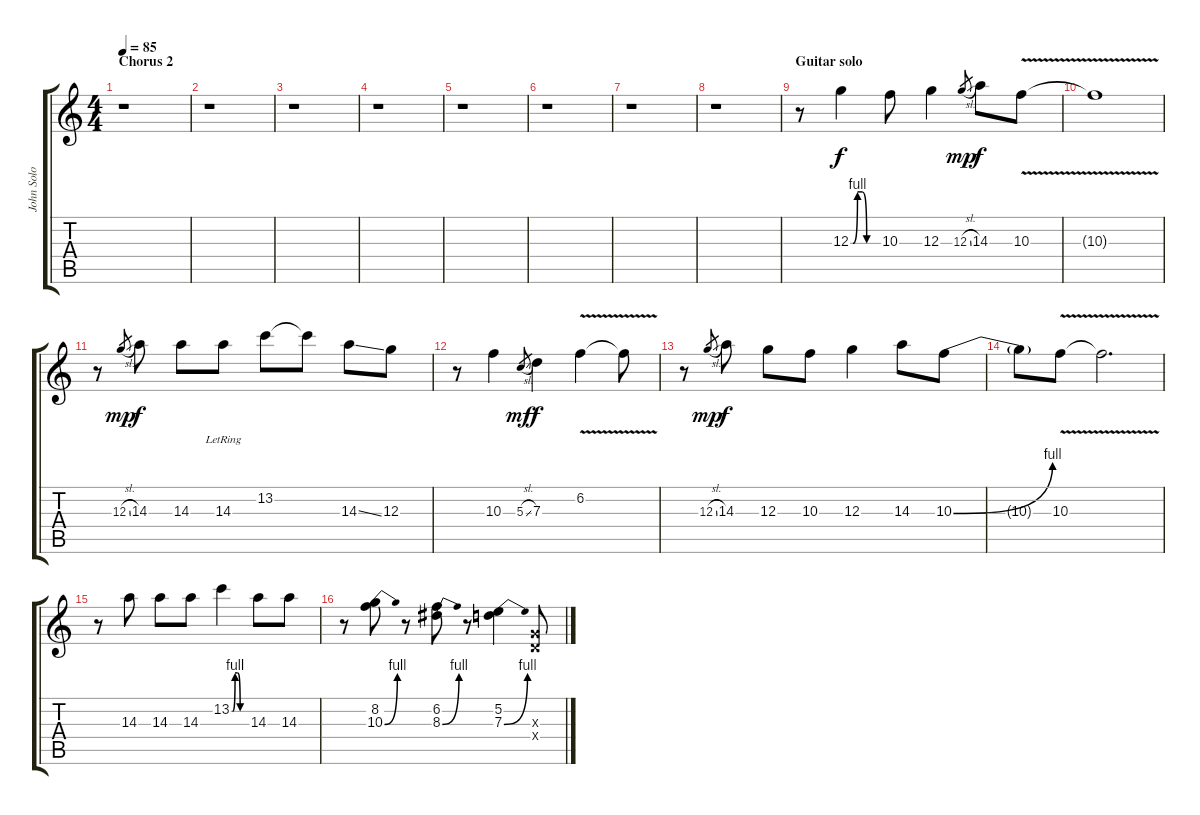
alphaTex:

\track ("John Solo" "John Solo") {instrument overdrivenguitar}
\staff {score tabs}
\tuning (E4 B3 G3 D3 A2 E2) {hide}
\ts (4 4)
\section ("" "Chorus 2")
\tempo 85
\clef g2
\ks c
r.1{dy f} |
r.1 |
r.1 |
r.1 |
r.1 |
r.1 |
r.1 |
r.1 |
\section ("" "Guitar solo")
r.8 12.3{be (custom 0 0 5 0 15 4 25 4 35 0 60 0)}.4 10.3.8 12.3.4 12.3{sl}.8{gr dy mp} 14.3.8{dy f} 10.3{v}.8 |
10.3{t}.1 |
r.8 12.3{sl}.8{gr dy mp} 14.3.8{dy f} 14.3.8 14.3{lr}.8 13.2.8 13.2{t}.8 14.3{ss}.8 12.3.8 |
r.8 10.3.4 5.3{sl}.8{gr dy mf} 7.3.4{dy f} 6.2{v}.4 6.2{t}.8 |
r.8 12.3{sl}.8{gr dy mp} 14.3.8{dy f} 12.3.8 10.3.8 12.3.4 14.3.8 10.3{be (bend 0 0 60 4)}.8 |
10.3{t}.8 10.3{v}.8 10.3{t}.2{d} |
r.8 14.3.8 14.3.8 14.3.8 13.2{be (custom 0 0 5 0 15 4 25 4 35 0 60 0)}.4 14.3.8 14.3.8 |
r.8 (8.2 10.3{be (bend 0 0 60 4)}).8 r.8 (6.2 8.3{be (bend 0 0 60 4)}).8 r.8 (5.2 7.3{be (bend 0 0 60 4)}).4 (0.3{x} 0.4{x}).8
